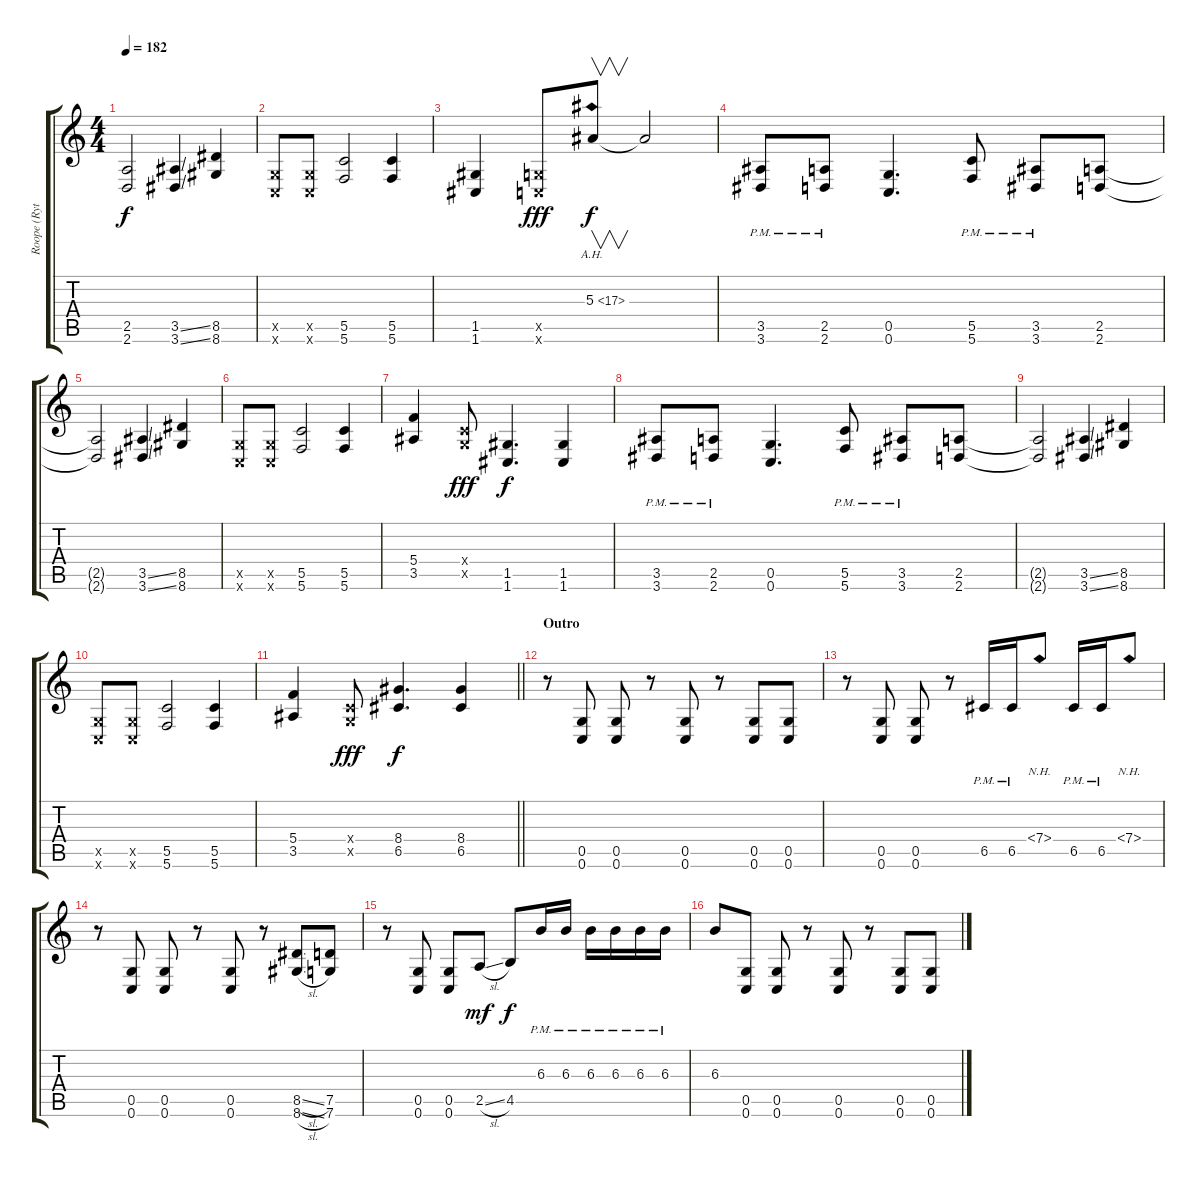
\track ("Roope (Rythm Guitar)" "Roope (Ryt") {instrument distortionguitar}
\staff {score tabs}
\tuning (D4 A3 F3 C3 G2 C2) {hide}
\ts (4 4)
\tempo 182
\clef g2
\ks c
(2.5{t} 2.6{t}).2{dy f} (3.5{ss} 3.6{ss}).4 (8.5 8.6).4 |
(0.5{x} 0.6{x}).8 (0.5{x} 0.6{x}).8 (5.5 5.6).2 (5.5 5.6).4 |
(1.5 1.6).4 (0.5{x} 0.6{x}).8{dy fff} 5.3{ah 12}.8{v dy f volume 14} 5.3{t}.2 |
(3.5{pm} 3.6{pm}).8{volume 13} (2.5{pm} 2.6{pm}).8 (0.5 0.6).4{d} (5.5{pm} 5.6{pm}).8 (3.5{pm} 3.6{pm}).8 (2.5 2.6).8 |
(2.5{t} 2.6{t}).2 (3.5{ss} 3.6{ss}).4 (8.5 8.6).4 |
(0.5{x} 0.6{x}).8 (0.5{x} 0.6{x}).8 (5.5 5.6).2 (5.5 5.6).4 |
(5.4 3.5).4 (0.4{x} 0.5{x}).8{dy fff} (1.5 1.6).4{d dy f} (1.5 1.6).4 |
(3.5{pm} 3.6{pm}).8 (2.5{pm} 2.6{pm}).8 (0.5 0.6).4{d} (5.5{pm} 5.6{pm}).8 (3.5{pm} 3.6{pm}).8 (2.5 2.6).8 |
(2.5{t} 2.6{t}).2 (3.5{ss} 3.6{ss}).4 (8.5 8.6).4 |
(0.5{x} 0.6{x}).8 (0.5{x} 0.6{x}).8 (5.5 5.6).2 (5.5 5.6).4 |
\barLineRight lightlight
(5.4 3.5).4 (0.4{x} 0.5{x}).8{dy fff} (8.4 6.5).4{d dy f} (8.4 6.5).4 |
\section ("" "Outro")
r.8 (0.5 0.6).8 (0.5 0.6).8 r.8 (0.5 0.6).8 r.8 (0.5 0.6).8 (0.5 0.6).8 |
r.8 (0.5 0.6).8 (0.5 0.6).8 r.8 6.5{pm}.16 6.5{pm}.16 7.4{nh}.8 6.5{pm}.16 6.5{pm}.16 7.4{nh}.8 |
r.8 (0.5 0.6).8 (0.5 0.6).8 r.8 (0.5 0.6).8 r.8 (8.5{sl} 8.6{sl}).8 (7.5 7.6).8 |
r.8 (0.5 0.6).8 (0.5 0.6).8 2.5{sl}.8{dy mf} 4.5.8{dy f} 6.3{pm}.16 6.3{pm}.16 6.3{pm}.16 6.3{pm}.16 6.3{pm}.16 6.3{pm}.16 |
6.3.8 (0.5 0.6).8 (0.5 0.6).8 r.8 (0.5 0.6).8 r.8 (0.5 0.6).8 (0.5 0.6).8
